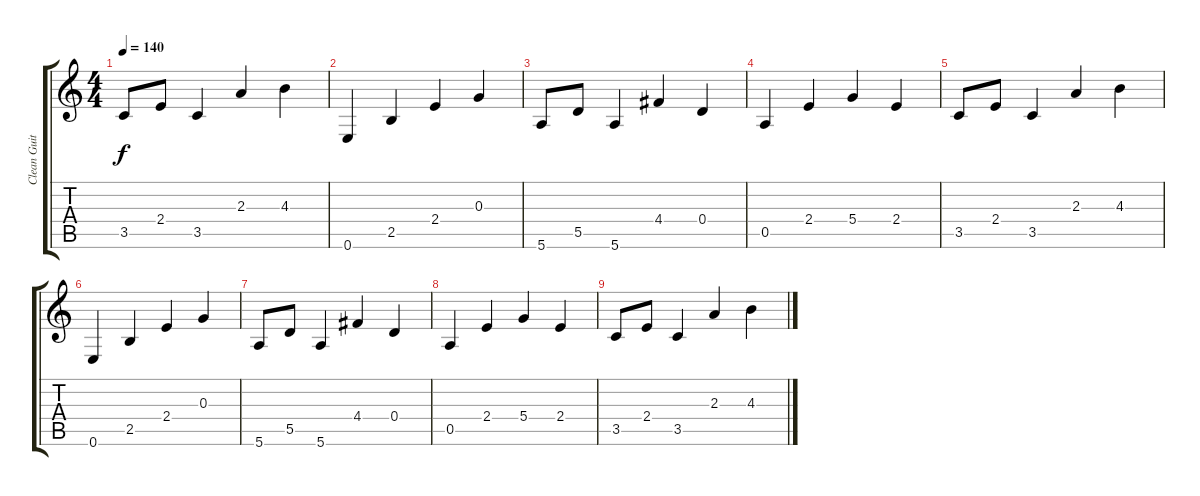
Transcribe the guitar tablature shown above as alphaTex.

\track ("Clean Guitar" "Clean Guit") {instrument acousticguitarsteel}
\staff {score tabs}
\tuning (E4 B3 G3 D3 A2 E2) {hide}
\ts (4 4)
\tempo 140
\clef g2
\ks c
3.5.8{dy f} 2.4.8 3.5.4 2.3.4 4.3.4 |
0.6.4{volume 6} 2.5.4 2.4.4 0.3.4 |
5.6.8 5.5.8 5.6.4 4.4.4 0.4.4 |
0.5.4 2.4.4 5.4.4 2.4.4 |
3.5.8 2.4.8 3.5.4 2.3.4 4.3.4 |
0.6.4 2.5.4 2.4.4 0.3.4 |
5.6.8 5.5.8 5.6.4 4.4.4 0.4.4 |
0.5.4 2.4.4 5.4.4 2.4.4 |
3.5.8 2.4.8 3.5.4 2.3.4 4.3.4
